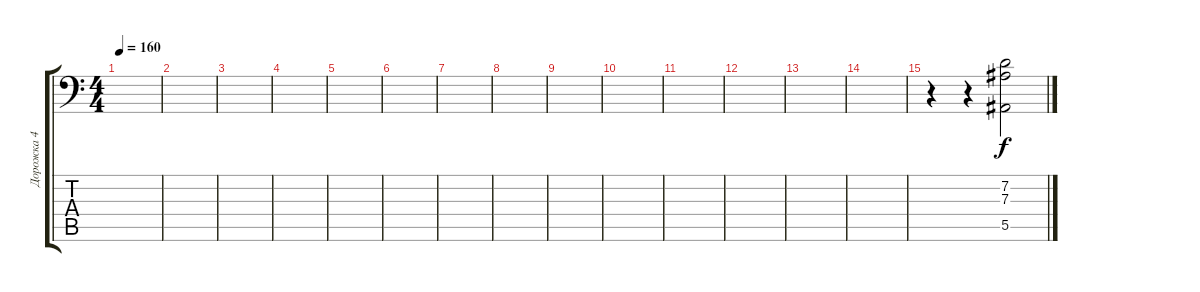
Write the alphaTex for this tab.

\track ("Дорожка 4" "Дорожка 4") {instrument reversecymbal}
\staff {score tabs}
\tuning (C4 G3 Eb3 Bb2 F2 Bb1) {hide}
\ts (4 4)
\tempo 160
\clef f4
\ks c
|
|
|
|
|
|
|
|
|
|
|
|
|
|
r.4 r.4 (7.2 7.3 5.5).2
